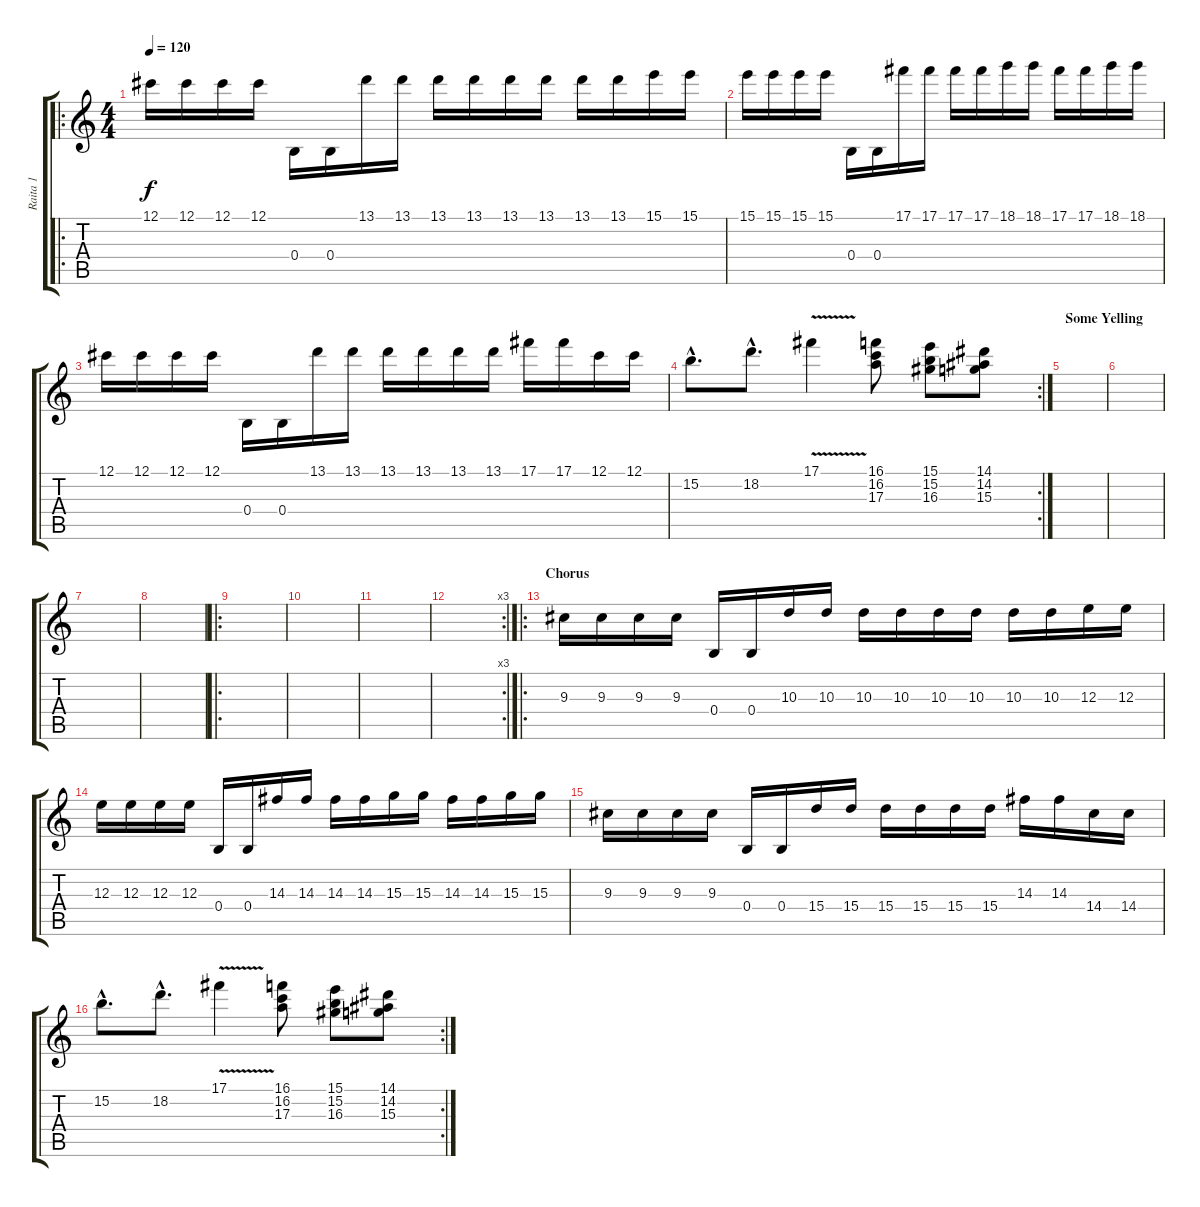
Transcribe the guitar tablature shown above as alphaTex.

\track ("Raita 1" "Raita 1") {instrument overdrivenguitar}
\staff {score tabs}
\tuning (Db4 Ab3 E3 B2 Gb2 B1) {hide}
\ro
\ts (4 4)
\tempo 120
\clef g2
\ks c
12.1.16{dy f instrument overdrivenguitar} 12.1.16 12.1.16 12.1.16 0.4.16 0.4.16 13.1.16 13.1.16 13.1.16 13.1.16 13.1.16 13.1.16 13.1.16 13.1.16 15.1.16 15.1.16 |
15.1.16 15.1.16 15.1.16 15.1.16 0.4.16 0.4.16 17.1.16 17.1.16 17.1.16 17.1.16 18.1.16 18.1.16 17.1.16 17.1.16 18.1.16 18.1.16 |
12.1.16 12.1.16 12.1.16 12.1.16 0.4.16 0.4.16 13.1.16 13.1.16 13.1.16 13.1.16 13.1.16 13.1.16 17.1.16 17.1.16 12.1.16 12.1.16 |
\rc 2
15.2{hac}.8{d} 18.2{hac}.8{d} 17.1{v}.4 (16.1 16.2 17.3).8 (15.1 15.2 16.3).8 (14.1 14.2 15.3).8 |
\section ("" "Some Yelling")
|
|
|
|
\ro
|
|
|
\rc 3
|
\ro
\section ("" "Chorus")
9.3.16 9.3.16 9.3.16 9.3.16 0.4.16 0.4.16 10.3.16 10.3.16 10.3.16 10.3.16 10.3.16 10.3.16 10.3.16 10.3.16 12.3.16 12.3.16 |
12.3.16 12.3.16 12.3.16 12.3.16 0.4.16 0.4.16 14.3.16 14.3.16 14.3.16 14.3.16 15.3.16 15.3.16 14.3.16 14.3.16 15.3.16 15.3.16 |
9.3.16 9.3.16 9.3.16 9.3.16 0.4.16 0.4.16 15.4.16 15.4.16 15.4.16 15.4.16 15.4.16 15.4.16 14.3.16 14.3.16 14.4.16 14.4.16 |
\rc 2
15.2{hac}.8{d} 18.2{hac}.8{d} 17.1{v}.4 (16.1 16.2 17.3).8 (15.1 15.2 16.3).8 (14.1 14.2 15.3).8
